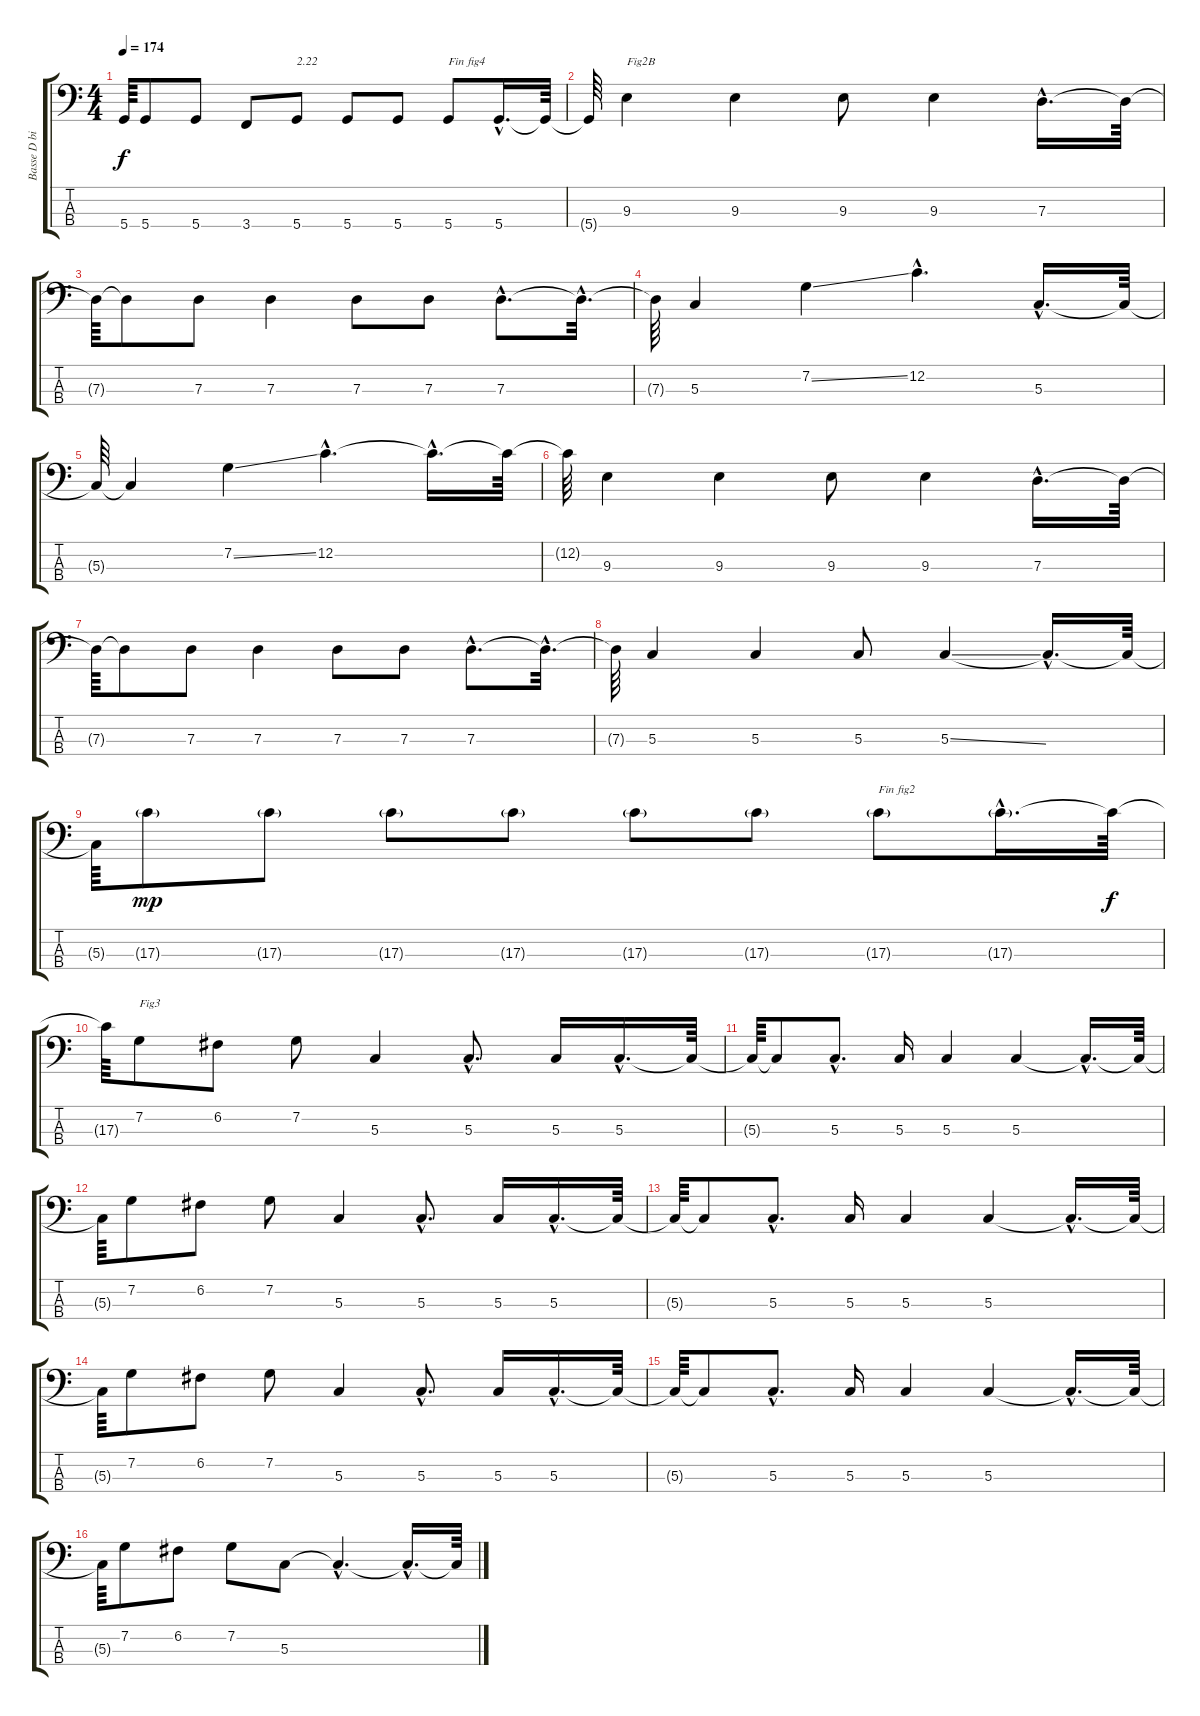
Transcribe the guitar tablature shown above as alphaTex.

\track ("Basse D bis" "Basse D bi") {instrument synthbass2}
\staff {score tabs}
\tuning (F2 C2 G1 D1) {hide}
\ts (4 4)
\tempo 174
\clef f4
\ks c
5.4{t}.64{dy f} 5.4.8 5.4.8 3.4.8 5.4.8{txt "2.22"} 5.4.8 5.4.8 5.4.8{txt "Fin fig4"} 5.4{hac}.16{d} 5.4{t}.64 |
5.4{t}.64 9.3.4{txt "Fig2B"} 9.3.4 9.3.8 9.3.4 7.3{hac}.16{d} 7.3{t}.64 |
7.3{t}.64 7.3{t}.8 7.3.8 7.3.4 7.3.8 7.3.8 7.3{hac}.8{d} 7.3{hac t}.32{d} |
7.3{t}.64 5.3.4 7.2{ss}.4 12.2{hac}.4{d} 5.3{hac}.16{d} 5.3{t}.64 |
5.3{t}.64 5.3{t}.4 7.2{ss}.4 12.2{hac}.4{d} 12.2{hac t}.16{d} 12.2{t}.64 |
12.2{t}.64 9.3.4 9.3.4 9.3.8 9.3.4 7.3{hac}.16{d} 7.3{t}.64 |
7.3{t}.64 7.3{t}.8 7.3.8 7.3.4 7.3.8 7.3.8 7.3{hac}.8{d} 7.3{hac t}.32{d} |
7.3{t}.64 5.3.4 5.3.4 5.3.8 5.3{ss}.4 5.3{hac t}.16{d} 5.3{t}.64 |
5.3{t}.64 17.3{g}.8{dy mp} 17.3{g}.8 17.3{g}.8 17.3{g}.8 17.3{g}.8 17.3{g}.8 17.3{g}.8{txt "Fin fig2"} 17.3{g hac}.16{d} 17.3{t}.64{dy f} |
17.3{t}.64 7.2.8{txt "Fig3"} 6.2.8 7.2.8 5.3.4 5.3{hac}.8{d} 5.3.16 5.3{hac}.16{d} 5.3{t}.64 |
5.3{t}.64 5.3{t}.8 5.3{hac}.8{d} 5.3.16 5.3.4 5.3.4 5.3{hac t}.16{d} 5.3{t}.64 |
5.3{t}.64 7.2.8 6.2.8 7.2.8 5.3.4 5.3{hac}.8{d} 5.3.16 5.3{hac}.16{d} 5.3{t}.64 |
5.3{t}.64 5.3{t}.8 5.3{hac}.8{d} 5.3.16 5.3.4 5.3.4 5.3{hac t}.16{d} 5.3{t}.64 |
5.3{t}.64 7.2.8 6.2.8 7.2.8 5.3.4 5.3{hac}.8{d} 5.3.16 5.3{hac}.16{d} 5.3{t}.64 |
5.3{t}.64 5.3{t}.8 5.3{hac}.8{d} 5.3.16 5.3.4 5.3.4 5.3{hac t}.16{d} 5.3{t}.64 |
5.3{t}.64 7.2.8 6.2.8 7.2.8 5.3.8 5.3{hac t}.4{d} 5.3{hac t}.16{d} 5.3{t}.64
